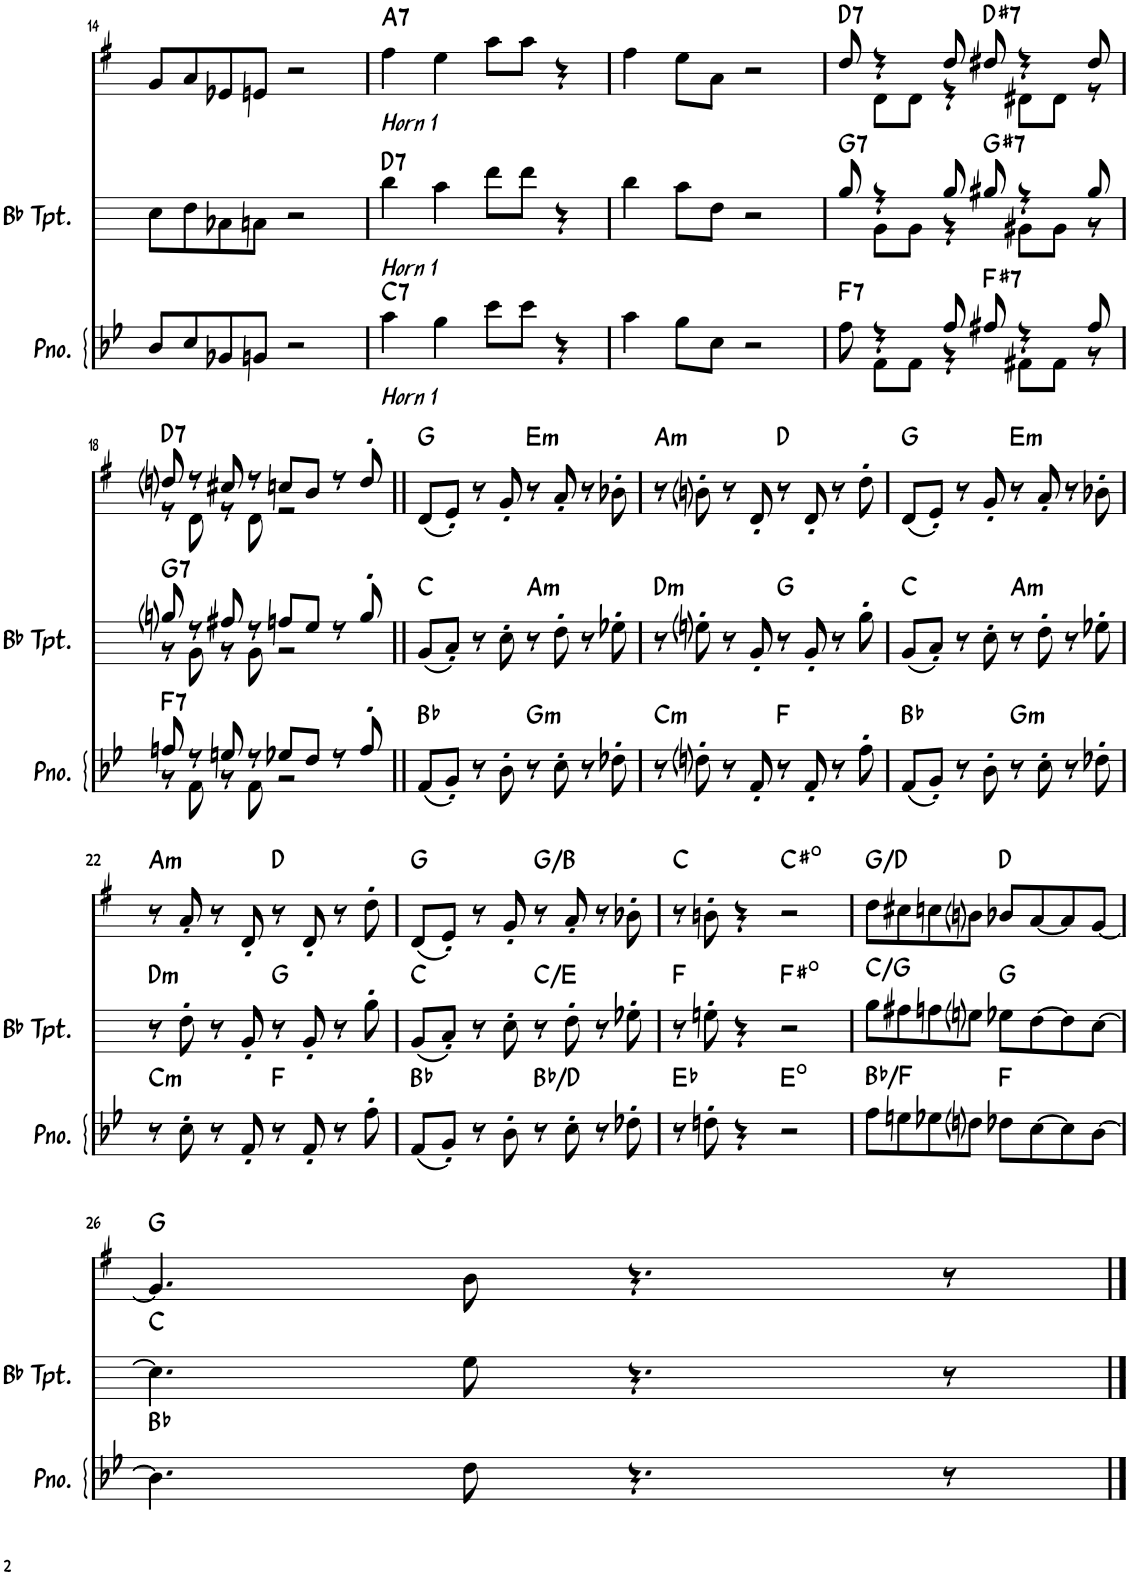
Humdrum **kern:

**kern	**harte	**kern	**harte	**kern	**harte
*part3	*part3	*part2	*part2	*part1	*part1
*staff3	*	*staff2	*	*staff1	*
*I"Piano	*	*I"Bb Trumpet	*	*I"Alto Sax	*
*I'Pno.	*	*I'Bb Tpt.	*	*I'Sax	*
!!LO:PB:g=z
*clefG2	*	*clefG2	*	*clefG2	*
*	*	*Trd1c2	*	*Trd5c9	*
*k[b-e-]	*	*k[]	*	*k[f#]	*
*M4/4	*	*M4/4	*	*M4/4	*
=14	=14	=14	=14	=14	=14
8b-/L	.	8cc\L	.	8g/L	.
8cc/	.	8dd\	.	8a/	.
8g-X/	.	8a-X\	.	8e-X/	.
8gn/J	.	8an\J	.	8en/J	.
2r	.	2r	.	2r	.
=15	=15	=15	=15	=15	=15
!	!	!	!	!LO:TX:b:i:t=Horn 1	!
!	!	!LO:TX:b:i:t=Horn 1	!	!	!
!LO:TX:b:i:t=Horn 1	!LO:H:kt=7	!	!LO:H:kt=7	!	!LO:H:kt=7
4aa\	C:7	4bb\	D:7	4ff#\	A:7
4gg\	.	4aa\	.	4ee\	.
8ccc\L	.	8ddd\L	.	8aa\L	.
8ccc\J	.	8ddd\J	.	8aa\J	.
4r	.	4r	.	4r	.
=16	=16	=16	=16	=16	=16
4aa\	.	4bb\	.	4ff#\	.
8gg\L	.	8aa\L	.	8ee\L	.
8cc\J	.	8dd\J	.	8a\J	.
2r	.	2r	.	2r	.
=17	=17	=17	=17	=17	=17
*^	*	*^	*	*^	*
!	!	!LO:H:kt=7	!	!	!LO:H:kt=7	!	!	!LO:H:kt=7
8ff\	8ryy	F:7	8gg/	8ryy	G:7	8dd/	8ryy	D:7
4r	8f\L	.	4r	8g\L	.	4r	8d\L	.
.	8f\J	.	.	8g\J	.	.	8d\J	.
8ff/	4r	.	8gg/	4r	.	8dd/	4r	.
!	!	!LO:H:kt=7	!	!	!LO:H:kt=7	!	!	!LO:H:kt=7
8ff#X/	.	F#:7	8gg#X/	.	G#:7	8dd#X/	.	D#:7
4r	8f#X\L	.	4r	8g#X\L	.	4r	8d#X\L	.
.	8f#\J	.	.	8g#\J	.	.	8d#\J	.
8ff#/	8r	.	8gg#/	8r	.	8dd#/	8r	.
!!LO:LB:g=z	!!
=18	=18	=18	=18	=18	=18	=18	=18	=18
!	!	!LO:H:kt=7	!	!	!LO:H:kt=7	!	!	!LO:H:kt=7
8ffn/	8r	F:7	8ggni/	8r	G:7	8ddni/	8r	D:7
8r	8f\	.	8r	8g\	.	8r	8d\	.
8een/	8r	.	8ff#X/	8r	.	8cc#X/	8r	.
8r	8f\	.	8r	8g\	.	8r	8d\	.
8ee-X/L	2r	.	8ffn/L	2r	.	8ccn/L	2r	.
8dd/J	.	.	8ee/J	.	.	8b/J	.	.
8r	.	.	8r	.	.	8r	.	.
8ff'/	.	.	8gg'/	.	.	8dd'/	.	.
*v	*v	*	*	*	*	*v	*v	*
*	*	*v	*v	*	*	*
=19||	=19||	=19||	=19||	=19||	=19||
(8f/L	Bb:maj	(8g/L	C:maj	(8d/L	G:maj
8g'/J)	.	8a'/J)	.	8e'/J)	.
8r	.	8r	.	8r	.
8b-'\	.	8cc'\	.	8g'/	.
!	!LO:H:kt=m	!	!LO:H:kt=m	!	!LO:H:kt=m
8r	G:min	8r	A:min	8r	E:min
8cc'\	.	8dd'\	.	8a'/	.
8r	.	8r	.	8r	.
8dd-X'\	.	8ee-X'\	.	8b-X'\	.
=20	=20	=20	=20	=20	=20
!	!LO:H:kt=m	!	!LO:H:kt=m	!	!LO:H:kt=m
8r	C:min	8r	D:min	8r	A:min
8ddni'\	.	8eeni'\	.	8bni'\	.
8r	.	8r	.	8r	.
8f'/	.	8g'/	.	8d'/	.
8r	F:maj	8r	G:maj	8r	D:maj
8f'/	.	8g'/	.	8d'/	.
8r	.	8r	.	8r	.
8ff'\	.	8gg'\	.	8dd'\	.
=21	=21	=21	=21	=21	=21
(8f/L	Bb:maj	(8g/L	C:maj	(8d/L	G:maj
8g'/J)	.	8a'/J)	.	8e'/J)	.
8r	.	8r	.	8r	.
8b-'\	.	8cc'\	.	8g'/	.
!	!LO:H:kt=m	!	!LO:H:kt=m	!	!LO:H:kt=m
8r	G:min	8r	A:min	8r	E:min
8cc'\	.	8dd'\	.	8a'/	.
8r	.	8r	.	8r	.
8dd-X'\	.	8ee-X'\	.	8b-X'\	.
!!LO:LB:g=z
=22	=22	=22	=22	=22	=22
!	!LO:H:kt=m	!	!LO:H:kt=m	!	!LO:H:kt=m
8r	C:min	8r	D:min	8r	A:min
8cc'\	.	8dd'\	.	8a'/	.
8r	.	8r	.	8r	.
8f'/	.	8g'/	.	8d'/	.
8r	F:maj	8r	G:maj	8r	D:maj
8f'/	.	8g'/	.	8d'/	.
8r	.	8r	.	8r	.
8ff'\	.	8gg'\	.	8dd'\	.
=23	=23	=23	=23	=23	=23
(8f/L	Bb:maj	(8g/L	C:maj	(8d/L	G:maj
8g'/J)	.	8a'/J)	.	8e'/J)	.
8r	.	8r	.	8r	.
8b-'\	.	8cc'\	.	8g'/	.
8r	Bb:maj/3	8r	C:maj/3	8r	G:maj/3
8cc'\	.	8dd'\	.	8a'/	.
8r	.	8r	.	8r	.
8dd-X'\	.	8ee-X'\	.	8b-X'\	.
=24	=24	=24	=24	=24	=24
8r	Eb:maj	8r	F:maj	8r	C:maj
8ddn'\	.	8een'\	.	8bn'\	.
4r	.	4r	.	4r	.
2r	E:dim	2r	F#:dim	2r	C#:dim
=25	=25	=25	=25	=25	=25
8ff\L	Bb:maj/5	8gg\L	C:maj/5	8dd\L	G:maj/5
8een\	.	8ff#X\	.	8cc#X\	.
8ee-X\	.	8ffn\	.	8ccn\	.
8ddni\J	.	8eeni\J	.	8bni\J	.
8dd-X\L	F:maj	8ee-X\L	G:maj	8b-X/L	D:maj
[8cc\	.	[8dd\	.	[8a/	.
8cc\]	.	8dd\]	.	8a/]	.
[8b-\J	.	[8cc\J	.	[8g/J	.
!!LO:LB:g=z
=26	=26	=26	=26	=26	=26
4.b-\]	Bb:maj	4.cc\]	C:maj	4.g/]	G:maj
8dd\	.	8ee\	.	8b\	.
4.r	.	4.r	.	4.r	.
8r	.	8r	.	8r	.
==	==	==	==	==	==
*-	*-	*-	*-	*-	*-
